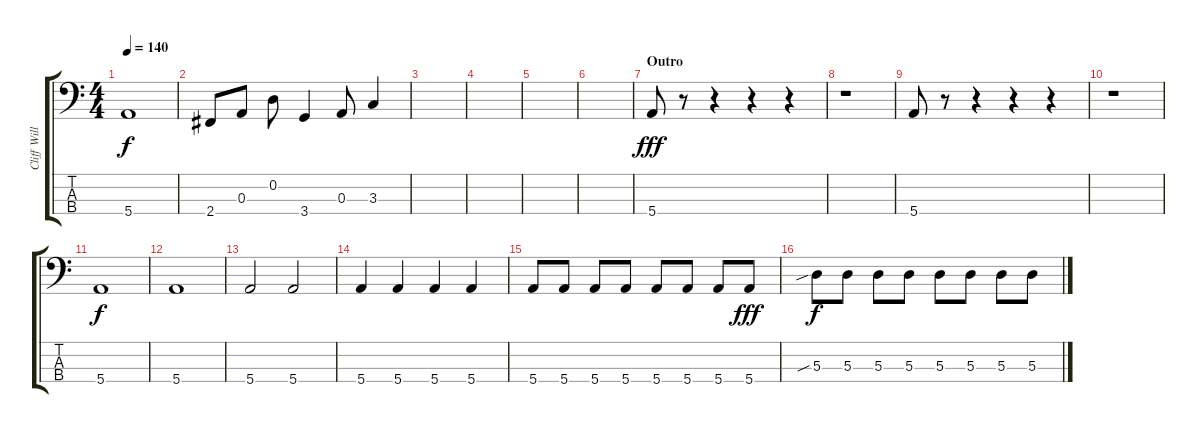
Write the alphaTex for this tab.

\track ("Cliff Williams" "Cliff Will") {instrument electricbasspick}
\staff {score tabs}
\tuning (G2 D2 A1 E1) {hide}
\ts (4 4)
\tempo 140
\clef f4
\ks c
5.4.1{dy f} |
2.4.8 0.3.8 0.2.8 3.4.4 0.3.8 3.3.4 |
|
|
|
|
\section ("" "Outro")
5.4.8{dy fff} r.8 r.4 r.4 r.4 |
r.1 |
5.4.8 r.8 r.4 r.4 r.4 |
r.1 |
5.4.1{dy f} |
5.4.1 |
5.4.2 5.4.2 |
5.4.4 5.4.4 5.4.4 5.4.4 |
5.4.8 5.4.8 5.4.8 5.4.8 5.4.8 5.4.8 5.4.8 5.4.8{dy fff} |
5.3{sib}.8{dy f} 5.3.8 5.3.8 5.3.8 5.3.8 5.3.8 5.3.8 5.3.8
